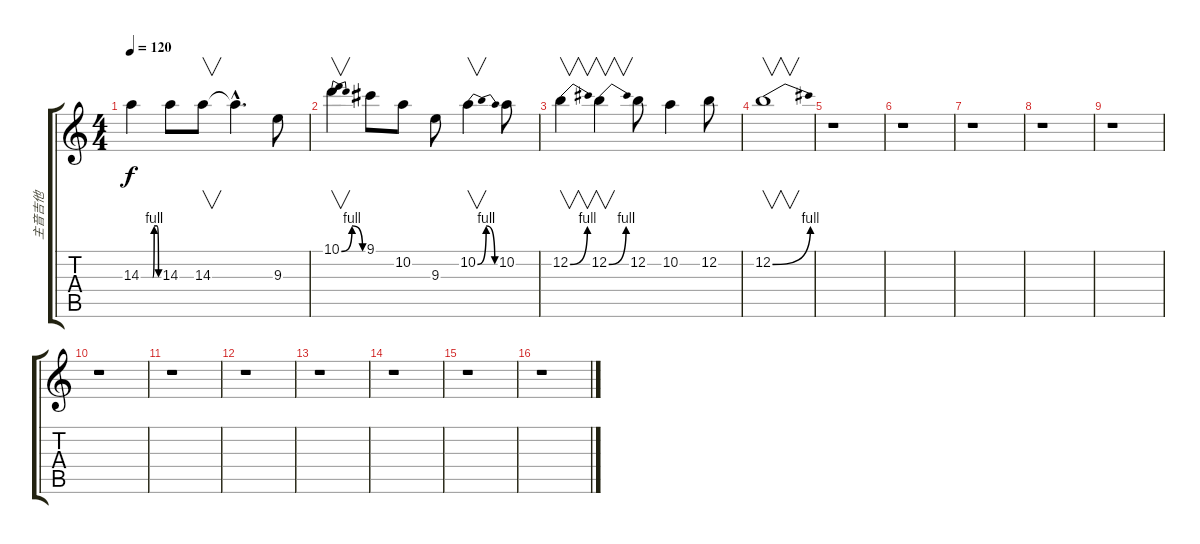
\track ("主音吉他" "主音吉他") {instrument overdrivenguitar}
\staff {score tabs}
\tuning (E4 B3 G3 D3 A2 E2) {hide}
\ts (4 4)
\tempo 120
\clef g2
\ks c
14.3{be (custom 0 0 40 0 45 4 55 4 60 0)}.4{dy f} 14.3.8 14.3.8{v} 14.3{hac t}.4{d} 9.3.8 |
10.1{be (bendrelease 0 0 10 4 55 4 60 0)}.4{v} 9.1.8 10.2.8 9.3.8 10.2{be (bendrelease 0 0 15 4 55 4 60 0)}.4{v} 10.2.8 |
12.2{be (bend 0 0 60 4)}.4{v} 12.2{be (bend 0 0 60 4)}.4{v} 12.2.8 10.2.4 12.2.8 |
12.2{be (bend 0 0 60 4)}.1{v} |
r.1 |
r.1 |
r.1 |
r.1 |
r.1 |
r.1 |
r.1 |
r.1 |
r.1 |
r.1 |
r.1 |
r.1
